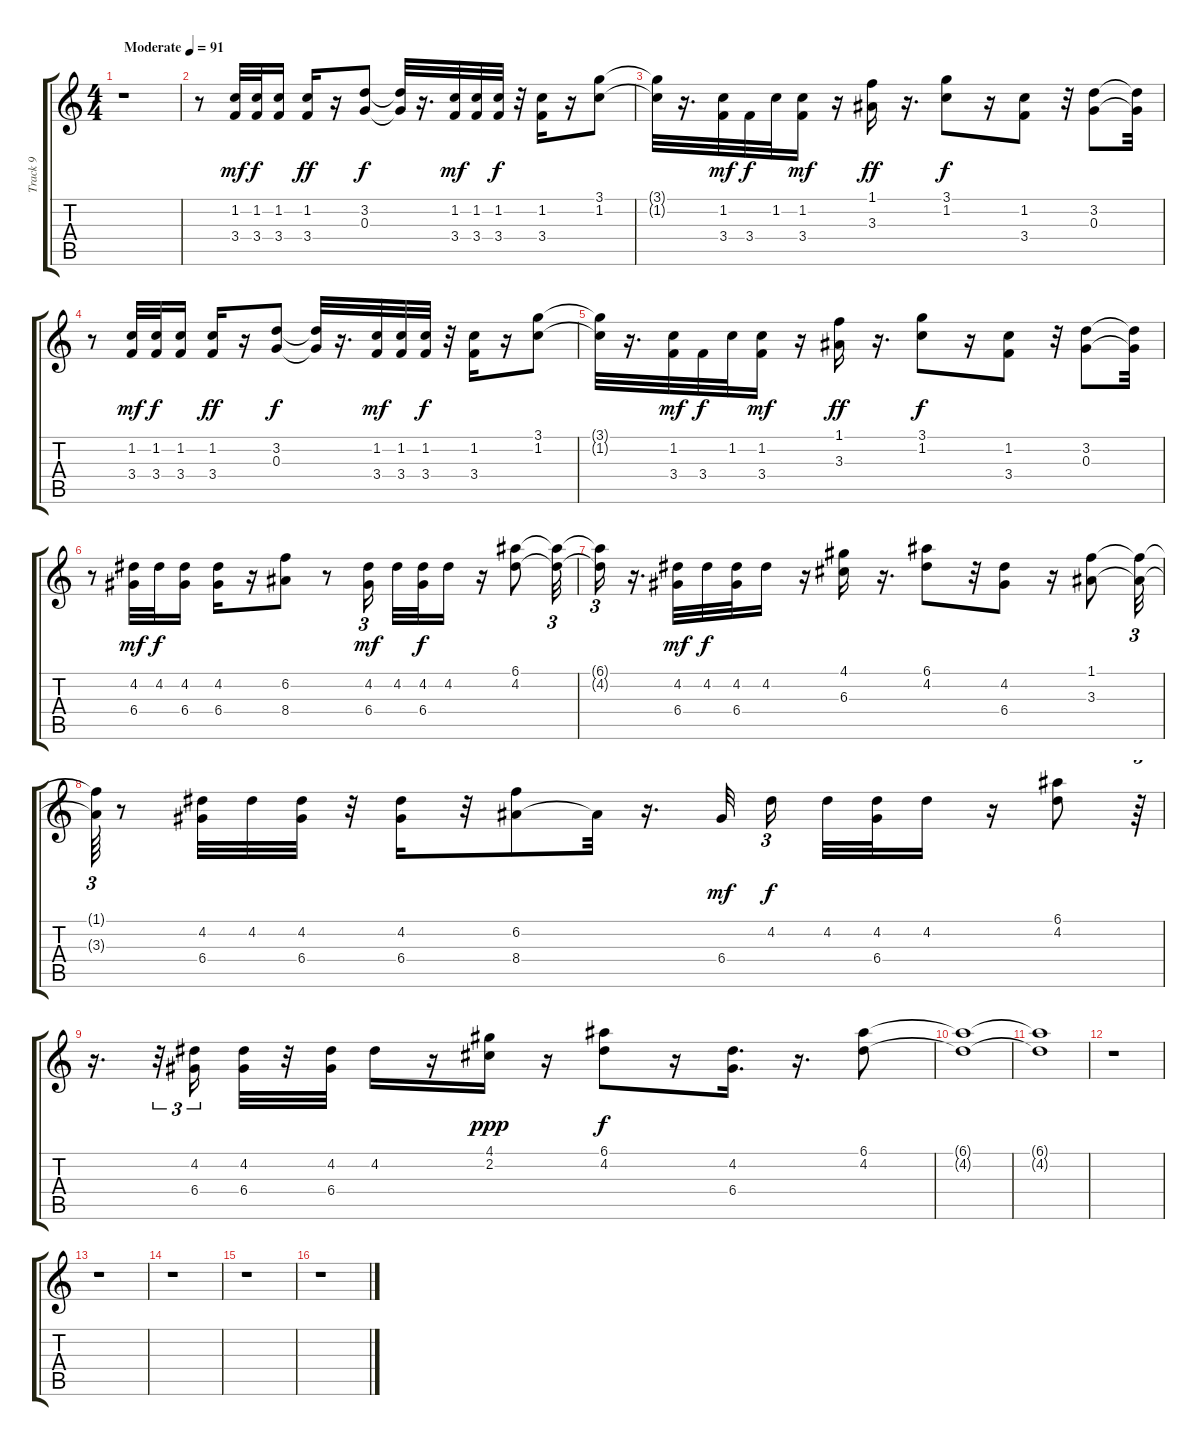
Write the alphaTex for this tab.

\track ("Track 9" "Track 9") {instrument overdrivenguitar}
\staff {score tabs}
\tuning (E4 B3 G3 D3 A2 E2) {hide}
\ts (4 4)
\tempo (91 "Moderate")
\clef g2
\ks c
r.1{dy mf instrument overdrivenguitar} |
r.8 (1.2 3.4).32 (1.2 3.4).32{dy f} (1.2 3.4).16 (1.2 3.4).16{dy ff} r.16 (3.2 0.3).8{dy f} (3.2{t} 0.3{t}).32 r.16{d} (1.2 3.4).32{dy mf} (1.2 3.4).32 (1.2 3.4).32{dy f} r.32 (1.2 3.4).16 r.16 (3.1 1.2).8 |
(3.1{t} 1.2{t}).32 r.16{d} (1.2 3.4).32{dy mf} 3.4.32{dy f} 1.2.32 (1.2 3.4).16{dy mf} r.16 (1.1 3.3).16{dy ff} r.16{d} (3.1 1.2).8{dy f} r.16 (1.2 3.4).8 r.32 (3.2 0.3).8 (3.2{t} 0.3{t}).32 |
r.8 (1.2 3.4).32{dy mf} (1.2 3.4).32{dy f} (1.2 3.4).16 (1.2 3.4).16{dy ff} r.16 (3.2 0.3).8{dy f} (3.2{t} 0.3{t}).32 r.16{d} (1.2 3.4).32{dy mf} (1.2 3.4).32 (1.2 3.4).32{dy f} r.32 (1.2 3.4).16 r.16 (3.1 1.2).8 |
(3.1{t} 1.2{t}).32 r.16{d} (1.2 3.4).32{dy mf} 3.4.32{dy f} 1.2.32 (1.2 3.4).16{dy mf} r.16 (1.1 3.3).16{dy ff} r.16{d} (3.1 1.2).8{dy f} r.16 (1.2 3.4).8 r.32 (3.2 0.3).8 (3.2{t} 0.3{t}).32 |
r.8 (4.2 6.4).32{dy mf} 4.2.32{dy f} (4.2 6.4).16 (4.2 6.4).16 r.16 (6.2 8.4).8 r.8 (4.2 6.4).16{tu (3 2) dy mf} 4.2.32 (4.2 6.4).32{dy f} 4.2.16 r.16 (6.1 4.2).8 (6.1{t} 4.2{t}).32{tu (3 2)} |
(6.1{t} 4.2{t}).16{tu (3 2)} r.16{d} (4.2 6.4).32{dy mf} 4.2.32{dy f} (4.2 6.4).32 4.2.16 r.16 (4.1 6.3).16 r.16{d} (6.1 4.2).8 r.32 (4.2 6.4).8 r.16 (1.1 3.3).8 (1.1{t} 3.3{t}).32{tu (3 2)} |
(1.1{t} 3.3{t}).64{tu (3 2)} r.8 (4.2 6.4).32 4.2.32 (4.2 6.4).32 r.32 (4.2 6.4).16 r.32 (6.2 8.4).8 8.4{t}.32 r.16{d} 6.4.32{dy mf} 4.2.16{tu (3 2) dy f} 4.2.32 (4.2 6.4).32 4.2.16 r.16 (6.1 4.2).8 r.64{tu (3 2)} |
r.16{d} r.32{tu (3 2)} (4.2 6.4).16{tu (3 2)} (4.2 6.4).32 r.32 (4.2 6.4).32 4.2.16 r.16 (4.1 2.2).16{dy ppp} r.16 (6.1 4.2).8{dy f} r.16 (4.2 6.4).16{d} r.16{d} (6.1 4.2).8 |
(6.1{t} 4.2{t}).1 |
(6.1{t} 4.2{t}).1 |
r.1 |
r.1 |
r.1 |
r.1 |
r.1
